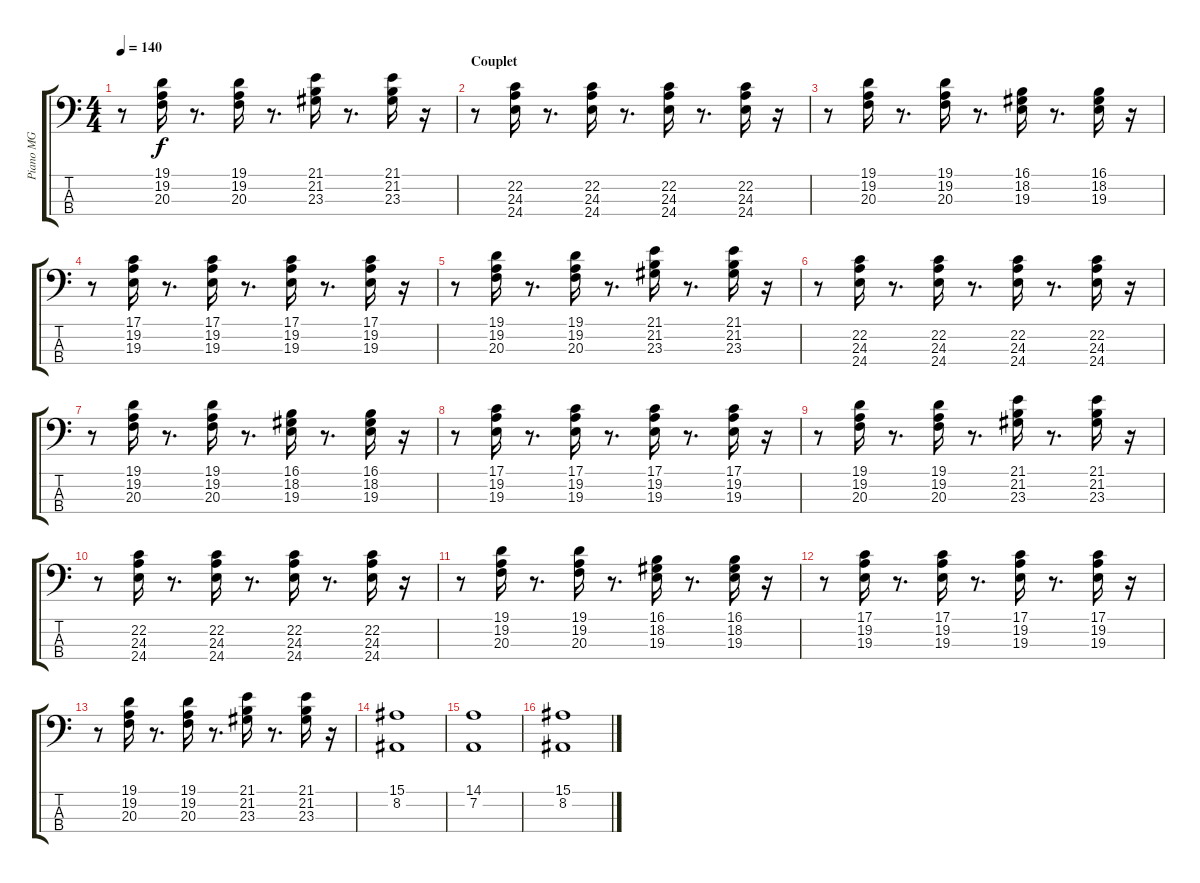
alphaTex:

\track ("Piano MG" "Piano MG") {instrument acousticgrandpiano}
\staff {score tabs}
\tuning (G2 D2 A1 E1) {hide}
\ts (4 4)
\tempo 140
\clef f4
\ks c
r.8{dy f} (19.1 19.2 20.3).16 r.8{d} (19.1 19.2 20.3).16 r.8{d} (21.1 21.2 23.3).16 r.8{d} (21.1 21.2 23.3).16 r.16 |
\section ("" "Couplet")
r.8 (22.2 24.3 24.4).16 r.8{d} (22.2 24.3 24.4).16 r.8{d} (22.2 24.3 24.4).16 r.8{d} (22.2 24.3 24.4).16 r.16 |
r.8 (19.1 19.2 20.3).16 r.8{d} (19.1 19.2 20.3).16 r.8{d} (16.1 18.2 19.3).16 r.8{d} (16.1 18.2 19.3).16 r.16 |
r.8 (17.1 19.2 19.3).16 r.8{d} (17.1 19.2 19.3).16 r.8{d} (17.1 19.2 19.3).16 r.8{d} (17.1 19.2 19.3).16 r.16 |
r.8 (19.1 19.2 20.3).16 r.8{d} (19.1 19.2 20.3).16 r.8{d} (21.1 21.2 23.3).16 r.8{d} (21.1 21.2 23.3).16 r.16 |
r.8 (22.2 24.3 24.4).16 r.8{d} (22.2 24.3 24.4).16 r.8{d} (22.2 24.3 24.4).16 r.8{d} (22.2 24.3 24.4).16 r.16 |
r.8 (19.1 19.2 20.3).16 r.8{d} (19.1 19.2 20.3).16 r.8{d} (16.1 18.2 19.3).16 r.8{d} (16.1 18.2 19.3).16 r.16 |
r.8 (17.1 19.2 19.3).16 r.8{d} (17.1 19.2 19.3).16 r.8{d} (17.1 19.2 19.3).16 r.8{d} (17.1 19.2 19.3).16 r.16 |
r.8 (19.1 19.2 20.3).16 r.8{d} (19.1 19.2 20.3).16 r.8{d} (21.1 21.2 23.3).16 r.8{d} (21.1 21.2 23.3).16 r.16 |
\section ("" "")
r.8 (22.2 24.3 24.4).16 r.8{d} (22.2 24.3 24.4).16 r.8{d} (22.2 24.3 24.4).16 r.8{d} (22.2 24.3 24.4).16 r.16 |
r.8 (19.1 19.2 20.3).16 r.8{d} (19.1 19.2 20.3).16 r.8{d} (16.1 18.2 19.3).16 r.8{d} (16.1 18.2 19.3).16 r.16 |
r.8 (17.1 19.2 19.3).16 r.8{d} (17.1 19.2 19.3).16 r.8{d} (17.1 19.2 19.3).16 r.8{d} (17.1 19.2 19.3).16 r.16 |
r.8 (19.1 19.2 20.3).16 r.8{d} (19.1 19.2 20.3).16 r.8{d} (21.1 21.2 23.3).16 r.8{d} (21.1 21.2 23.3).16 r.16 |
\section ("" "")
(15.1 8.2).1 |
(14.1 7.2).1 |
(15.1 8.2).1
